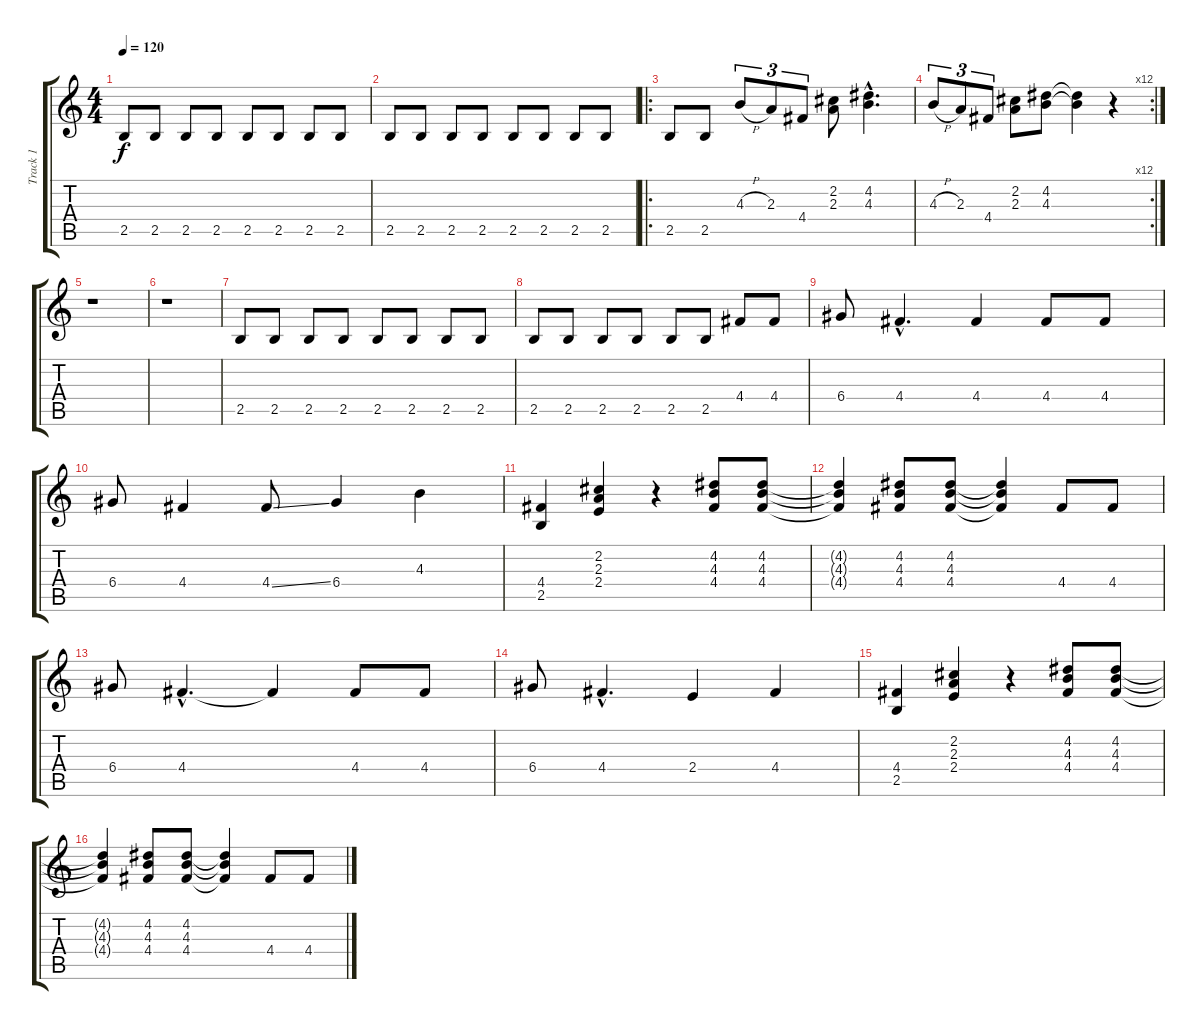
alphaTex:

\track ("Track 1" "Track 1") {instrument overdrivenguitar}
\staff {score tabs}
\tuning (E4 B3 G3 D3 A2 E2) {hide}
\ts (4 4)
\tempo 120
\clef g2
\ks c
2.5.8{dy f instrument overdrivenguitar} 2.5.8 2.5.8 2.5.8 2.5.8 2.5.8 2.5.8 2.5.8 |
2.5.8 2.5.8 2.5.8 2.5.8 2.5.8 2.5.8 2.5.8 2.5.8 |
\ro
2.5.8 2.5.8 4.3{h}.8{tu (3 2)} 2.3.8{tu (3 2)} 4.4.8{tu (3 2)} (2.2 2.3).8 (4.2{hac} 4.3{hac}).4{d} |
\rc 12
4.3{h}.8{tu (3 2)} 2.3.8{tu (3 2)} 4.4.8{tu (3 2)} (2.2 2.3).8 (4.2 4.3).8 (4.2{t} 4.3{t}).4 r.4 |
r.1 |
r.1 |
2.5.8 2.5.8 2.5.8 2.5.8 2.5.8 2.5.8 2.5.8 2.5.8 |
2.5.8 2.5.8 2.5.8 2.5.8 2.5.8 2.5.8 4.4.8 4.4.8 |
6.4.8 4.4{hac}.4{d} 4.4.4 4.4.8 4.4.8 |
6.4.8 4.4.4 4.4{ss}.8 6.4.4 4.3.4 |
(4.4 2.5).4 (2.2 2.3 2.4).4 r.4 (4.2 4.3 4.4).8 (4.2 4.3 4.4).8 |
(4.2{t} 4.3{t} 4.4{t}).4 (4.2 4.3 4.4).8 (4.2 4.3 4.4).8 (4.2{t} 4.3{t} 4.4{t}).4 4.4.8 4.4.8 |
6.4.8 4.4{hac}.4{d} 4.4{t}.4 4.4.8 4.4.8 |
6.4.8 4.4{hac}.4{d} 2.4.4 4.4.4 |
(4.4 2.5).4 (2.2 2.3 2.4).4 r.4 (4.2 4.3 4.4).8 (4.2 4.3 4.4).8 |
(4.2{t} 4.3{t} 4.4{t}).4 (4.2 4.3 4.4).8 (4.2 4.3 4.4).8 (4.2{t} 4.3{t} 4.4{t}).4 4.4.8 4.4.8
